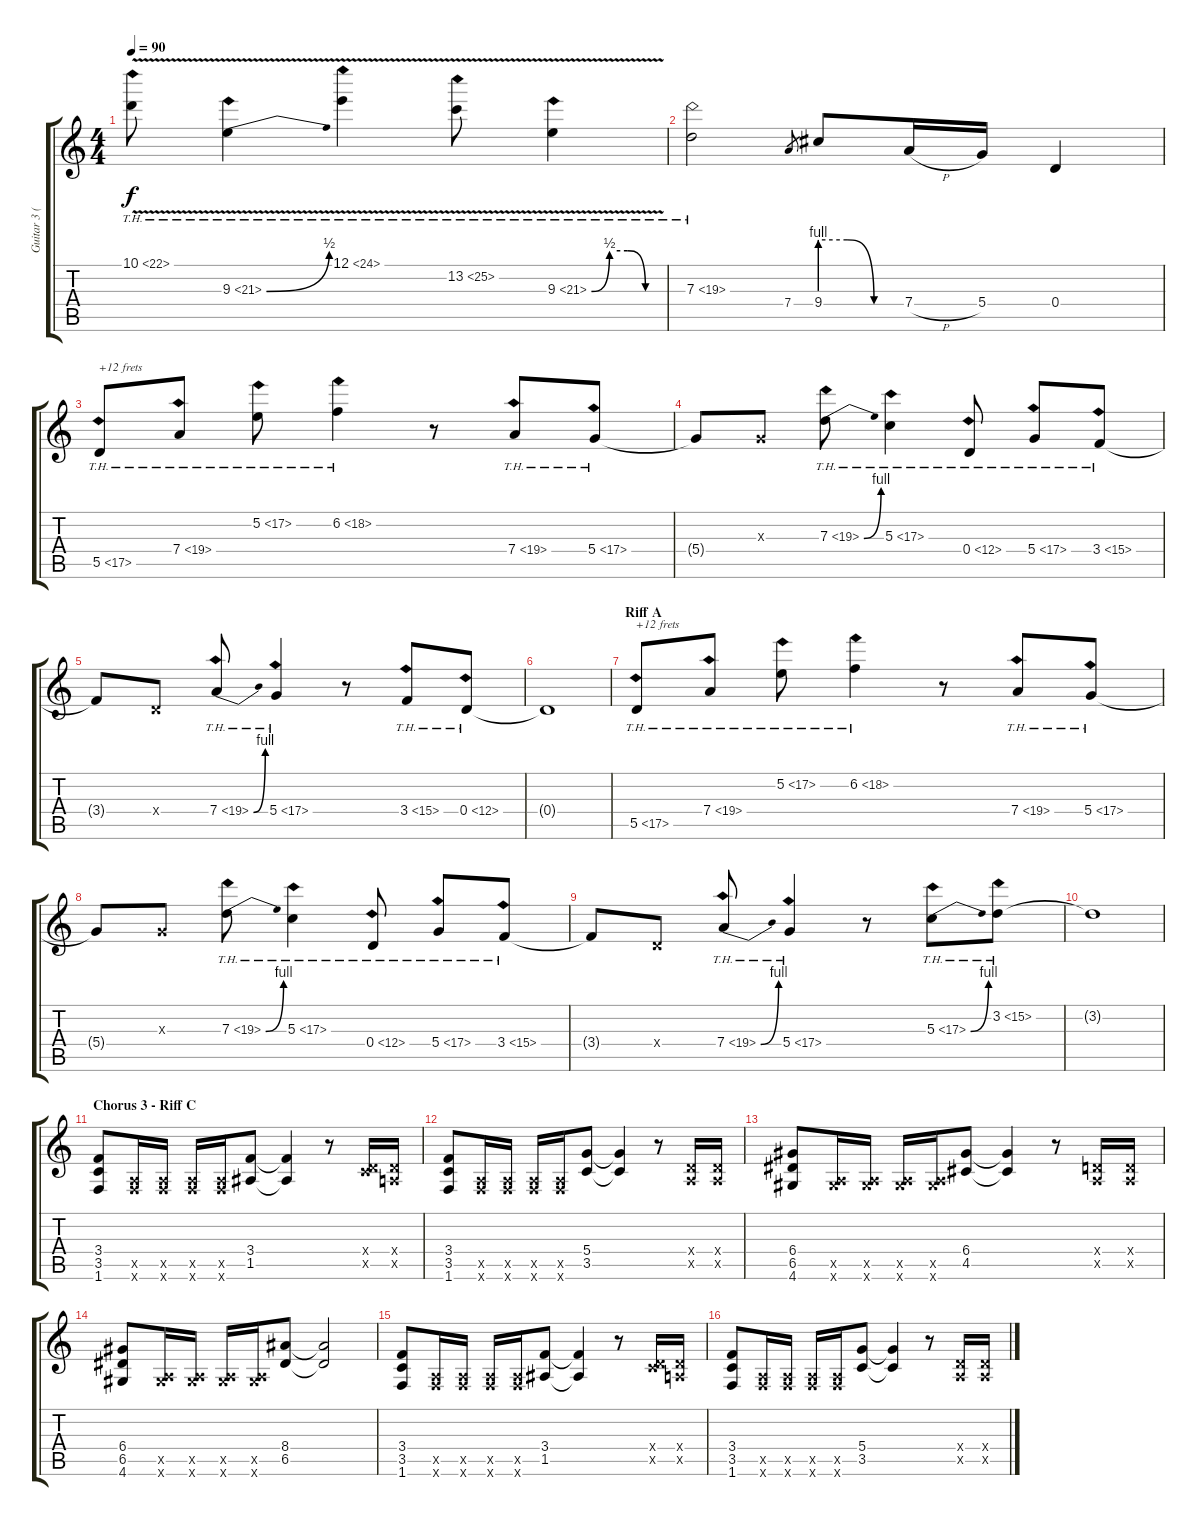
\track ("Guitar 3 (overdrive)" "Guitar 3 (") {instrument overdrivenguitar}
\staff {score tabs}
\tuning (E4 B3 G3 D3 A2 E2) {hide}
\ts (4 4)
\tempo 90
\clef g2
\ks c
10.1{th 12 v}.8{dy f} 9.3{be (bend 0 0 60 2) th 12 v}.4 12.1{th 12 v}.4 13.2{th 12 v}.8 9.3{be (custom 0 0 15 2 30 2 45 0 60 0) th 12 v}.4 |
7.3{th 12}.2 7.4.8{gr} 9.4{be (custom 0 4 20 4 40 0 60 0)}.8 7.4{h}.16 5.4.16 0.4.4 |
\section ("" "")
5.5{th 12}.8{txt "+12 frets"} 7.4{th 12}.8 5.2{th 12}.8 6.2{th 12}.4 r.8 7.4{th 12}.8 5.4{th 12}.8 |
5.4{t}.8 0.3{x}.8 7.3{be (bend 0 0 60 4) th 12}.8 5.3{th 12}.4 0.4{th 12}.8 5.4{th 12}.8 3.4{th 12}.8 |
3.4{t}.8 0.4{x}.8 7.4{be (bend 0 0 60 4) th 12}.8 5.4{th 12}.4 r.8 3.4{th 12}.8 0.4{th 12}.8 |
0.4{t}.1 |
\section ("" "Riff A")
5.5{th 12}.8{txt "+12 frets"} 7.4{th 12}.8 5.2{th 12}.8 6.2{th 12}.4 r.8 7.4{th 12}.8 5.4{th 12}.8 |
5.4{t}.8 0.3{x}.8 7.3{be (bend 0 0 60 4) th 12}.8 5.3{th 12}.4 0.4{th 12}.8 5.4{th 12}.8 3.4{th 12}.8 |
3.4{t}.8 0.4{x}.8 7.4{be (bend 0 0 60 4) th 12}.8 5.4{th 12}.4 r.8 5.3{be (bend 0 0 60 4) th 12}.8 3.2{th 12}.8 |
3.2{t}.1 |
\section ("" "Chorus 3 - Riff C")
(3.4 3.5 1.6).8 (0.5{x} 1.6{x}).16 (0.5{x} 1.6{x}).16 (0.5{x} 1.6{x}).16 (0.5{x} 1.6{x}).16 (3.4 1.5).8 (3.4{t} 1.5{t}).4 r.8 (0.4{x} 3.5{x}).16 (0.4{x} 0.5{x}).16 |
(3.4 3.5 1.6).8 (0.5{x} 1.6{x}).16 (0.5{x} 1.6{x}).16 (0.5{x} 1.6{x}).16 (0.5{x} 1.6{x}).16 (5.4 3.5).8 (5.4{t} 3.5{t}).4 r.8 (0.4{x} 0.5{x}).16 (0.4{x} 0.5{x}).16 |
(6.4 6.5 4.6).8 (0.5{x} 4.6{x}).16 (0.5{x} 4.6{x}).16 (0.5{x} 4.6{x}).16 (0.5{x} 4.6{x}).16 (6.4 4.5).8 (6.4{t} 4.5{t}).4 r.8 (0.4{x} 0.5{x}).16 (0.4{x} 0.5{x}).16 |
(6.4 6.5 4.6).8 (0.5{x} 4.6{x}).16 (0.5{x} 4.6{x}).16 (0.5{x} 4.6{x}).16 (0.5{x} 4.6{x}).16 (8.4 6.5).8 (8.4{t} 6.5{t}).2 |
(3.4 3.5 1.6).8 (0.5{x} 1.6{x}).16 (0.5{x} 1.6{x}).16 (0.5{x} 1.6{x}).16 (0.5{x} 1.6{x}).16 (3.4 1.5).8 (3.4{t} 1.5{t}).4 r.8 (0.4{x} 3.5{x}).16 (0.4{x} 0.5{x}).16 |
(3.4 3.5 1.6).8 (0.5{x} 1.6{x}).16 (0.5{x} 1.6{x}).16 (0.5{x} 1.6{x}).16 (0.5{x} 1.6{x}).16 (5.4 3.5).8 (5.4{t} 3.5{t}).4 r.8 (0.4{x} 0.5{x}).16 (0.4{x} 0.5{x}).16
